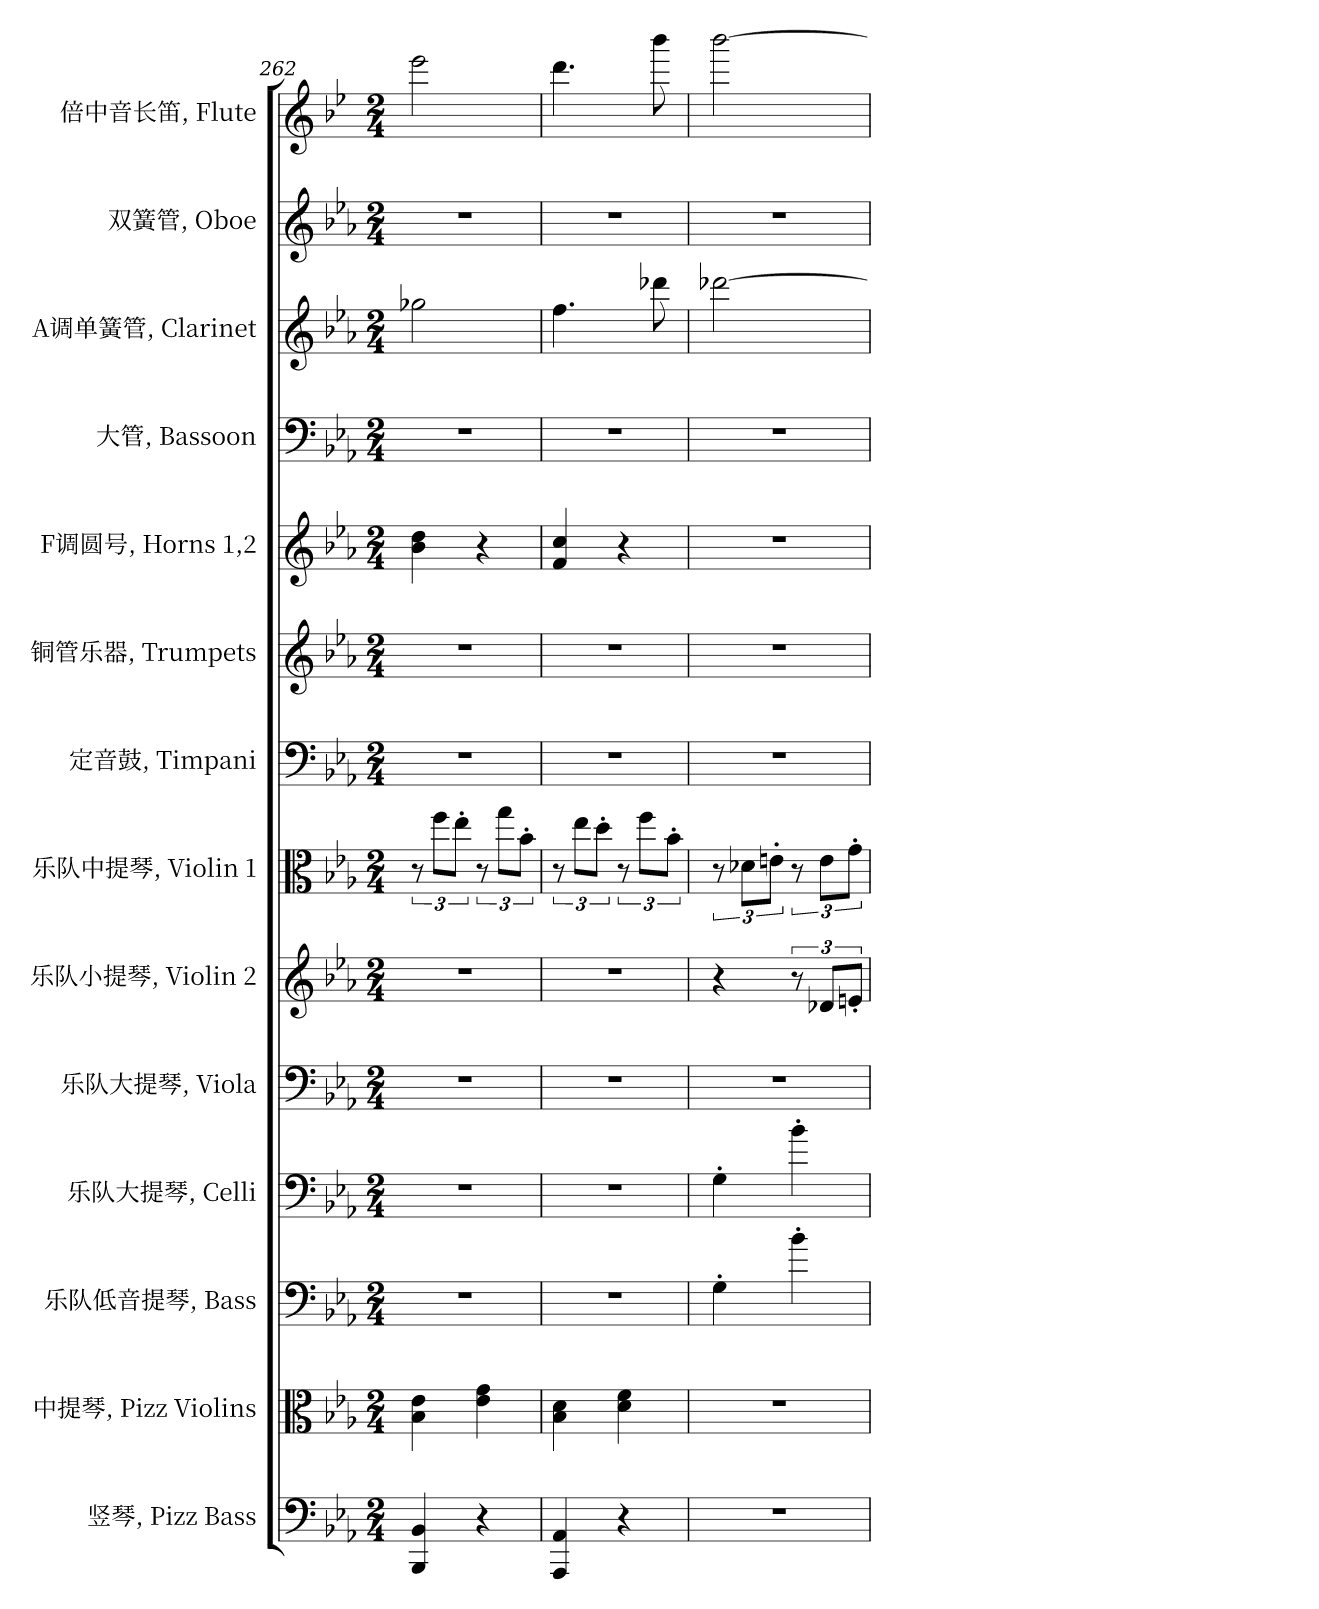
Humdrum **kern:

**kern	**kern	**kern	**kern	**kern	**kern	**kern	**kern	**kern	**kern	**kern	**kern	**kern	**kern
*part14	*part13	*part12	*part11	*part10	*part9	*part8	*part7	*part6	*part5	*part4	*part3	*part2	*part1
*staff14	*staff13	*staff12	*staff11	*staff10	*staff9	*staff8	*staff7	*staff6	*staff5	*staff4	*staff3	*staff2	*staff1
*I"竖琴, Pizz Bass	*I"中提琴, Pizz Violins	*I"乐队低音提琴, Bass	*I"乐队大提琴, Celli	*I"乐队大提琴, Viola	*I"乐队小提琴, Violin 2	*I"乐队中提琴, Violin 1	*I"定音鼓, Timpani	*I"铜管乐器, Trumpets	*I"F调圆号, Horns 1,2	*I"大管, Bassoon	*I"A调单簧管, Clarinet	*I"双簧管, Oboe	*I"倍中音长笛, Flute
*	*	*	*	*	*	*	*I'Timp.	*	*I'F Hn.	*I'Bsn.	*I'A Cl.	*I'Ob.	*
*clefF4	*clefC3	*clefF4	*clefF4	*clefF4	*clefG2	*clefC3	*clefF4	*clefG2	*clefG2	*clefF4	*clefG2	*clefG2	*clefG2
*	*	*ITrd7c12	*	*	*	*	*	*	*ITrd4c7	*	*ITrd2c3	*	*ITrd10c17
*k[b-e-a-]	*k[b-e-a-]	*k[b-e-a-]	*k[b-e-a-]	*k[b-e-a-]	*k[b-e-a-]	*k[b-e-a-]	*k[b-e-a-]	*k[b-e-a-]	*k[b-e-a-d-]	*k[b-e-a-]	*k[]	*k[b-e-a-]	*k[b-e-]
*M2/4	*M2/4	*M2/4	*M2/4	*M2/4	*M2/4	*M2/4	*M2/4	*M2/4	*M2/4	*M2/4	*M2/4	*M2/4	*M2/4
=262	=262	=262	=262	=262	=262	=262	=262	=262	=262	=262	=262	=262	=262
4BBB-/ 4BB-/	4B-\ 4e-\	2r	2r	2r	2r	12r	2r	2r	4e-\ 4g\	2r	2ee-X\	2r	2ee-\
.	.	.	.	.	.	12ff\L	.	.	.	.	.	.	.
.	.	.	.	.	.	12ee-'\J	.	.	.	.	.	.	.
4r	4e-\ 4g\	.	.	.	.	12r	.	.	4r	.	.	.	.
.	.	.	.	.	.	12gg\L	.	.	.	.	.	.	.
.	.	.	.	.	.	12b-'\J	.	.	.	.	.	.	.
!!LO:PB:g=z
=263	=263	=263	=263	=263	=263	=263	=263	=263	=263	=263	=263	=263	=263
4AAA-/ 4AA-/	4B-\ 4d\	2r	2r	2r	2r	12r	2r	2r	4B-/ 4f/	2r	4.dd\	2r	4.dd\
.	.	.	.	.	.	12ee-\L	.	.	.	.	.	.	.
.	.	.	.	.	.	12dd'\J	.	.	.	.	.	.	.
4r	4d\ 4f\	.	.	.	.	12r	.	.	4r	.	.	.	.
.	.	.	.	.	.	12ff\L	.	.	.	.	.	.	.
.	.	.	.	.	.	.	.	.	.	.	8bb-X\	.	8bb-\
.	.	.	.	.	.	12b-'\J	.	.	.	.	.	.	.
=264	=264	=264	=264	=264	=264	=264	=264	=264	=264	=264	=264	=264	=264
2r	2r	4GG'\	4G'\	2r	4r	12r	2r	2r	2r	2r	[2bb-X\	2r	[2bb-\
.	.	.	.	.	.	12d-X\L	.	.	.	.	.	.	.
.	.	.	.	.	.	12en'\J	.	.	.	.	.	.	.
.	.	4B-'\	4b-'\	.	12r	12r	.	.	.	.	.	.	.
.	.	.	.	.	12d-X/L	12e\L	.	.	.	.	.	.	.
.	.	.	.	.	12en'/J	12g'\J	.	.	.	.	.	.	.
=	=	=	=	=	=	=	=	=	=	=	=	=	=
*-	*-	*-	*-	*-	*-	*-	*-	*-	*-	*-	*-	*-	*-
